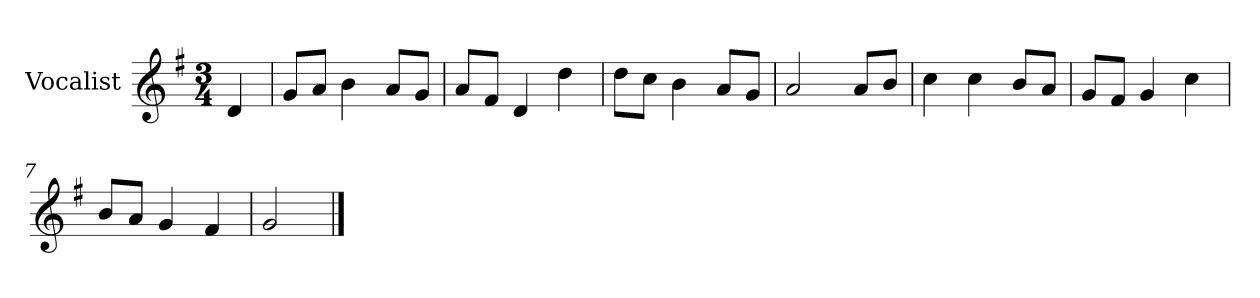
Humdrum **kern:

**kern
*part1
*staff1
*I"Vocalist
*k[f#]
*G:
*M3/4
=
4d
=1
8gL
8aJ
4b
8aL
8gJ
=2
8aL
8f#J
4d
4dd
=3
8ddL
8ccJ
4b
8aL
8gJ
=4
2a
8aL
8bJ
=5
4cc
4cc
8bL
8aJ
=6
8gL
8f#J
4g
4cc
=7
8bL
8aJ
4g
4f#
=8
2g
==
*-
